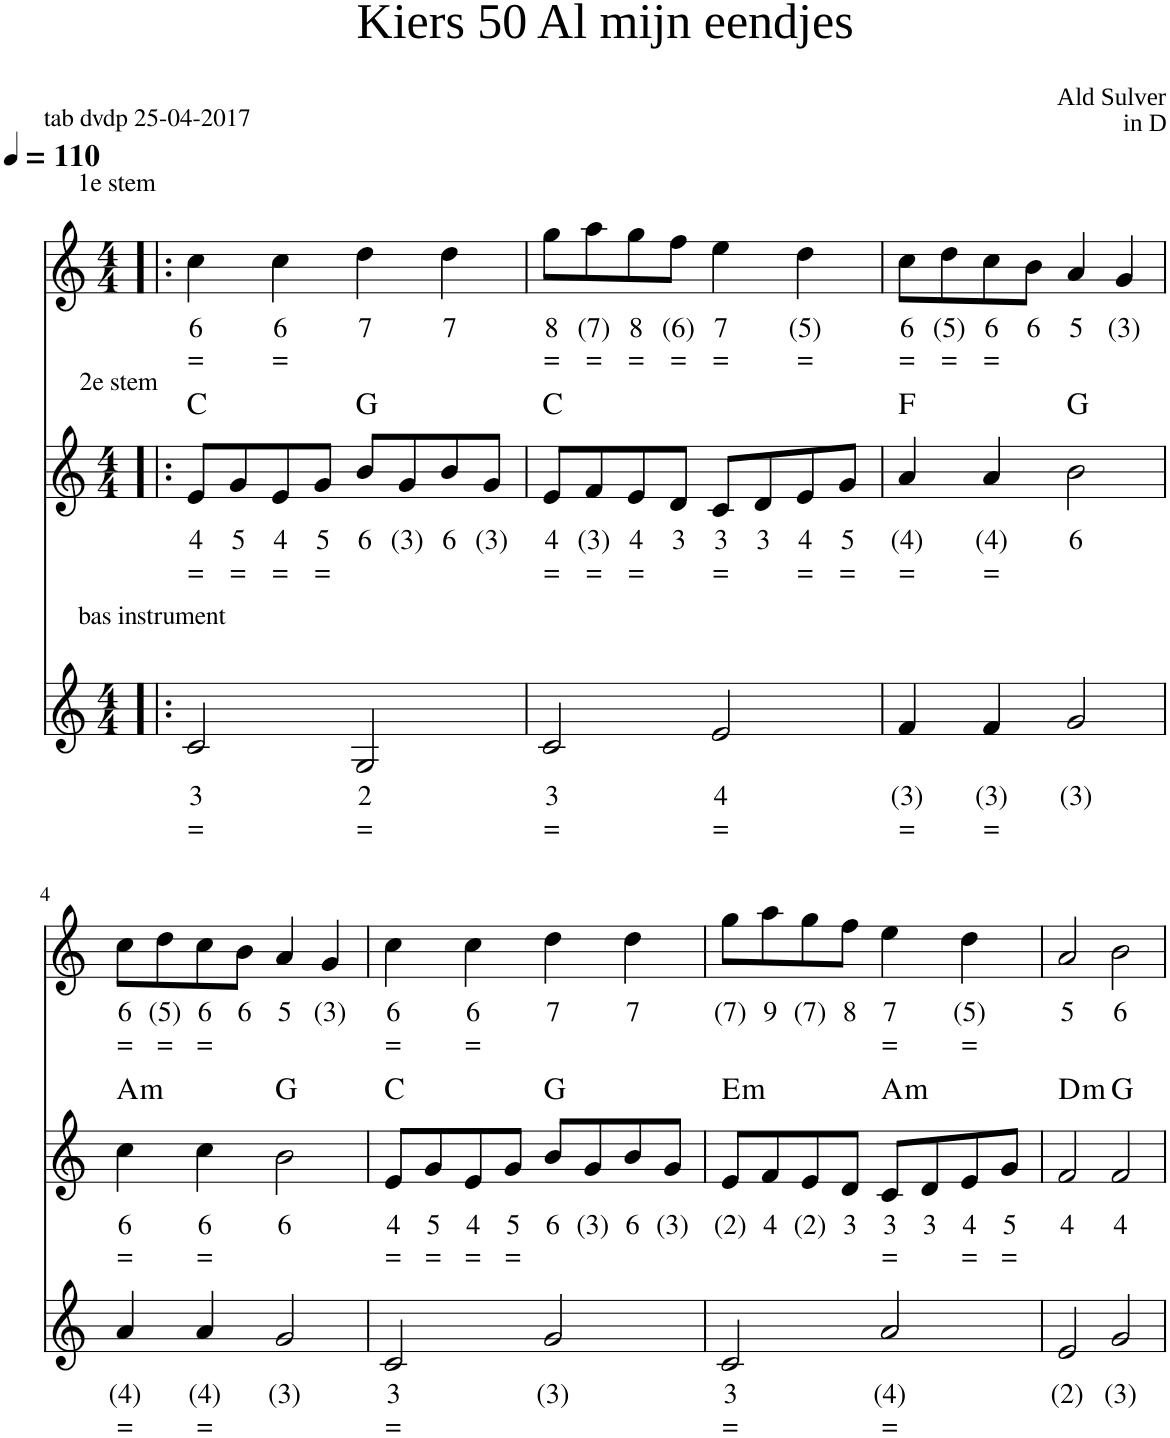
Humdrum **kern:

**kern	**text	**text	**kern	**text	**text	**harte	**kern	**text	**text
*part3	*part3	*part3	*part2	*part2	*part2	*part2	*part1	*part1	*part1
*staff3	*staff3	*staff3	*staff2	*staff2	*staff2	*	*staff1	*staff1	*staff1
*I"Accordion	*	*	*I"Voice	*	*	*	*I"Accordion	*	*
*I'Acc	*	*	*	*	*	*	*I'Acc	*	*
*clefG2	*	*	*clefG2	*	*	*	*clefG2	*	*
*k[]	*	*	*k[]	*	*	*	*k[]	*	*
*M4/4	*	*	*M4/4	*	*	*	*M4/4	*	*
*MM110	*	*	*MM110	*	*	*	*MM110	*	*
=1!|:	=1!|:	=1!|:	=1!|:	=1!|:	=1!|:	=1!|:	=1!|:	=1!|:	=1!|:
!	!	!	!	!	!	!	!LO:TX:a:t=1e stem	!	!
!	!	!	!LO:TX:a:t=2e stem	!	!	!	!	!	!
!LO:TX:a:t=bas instrument	!	!	!	!	!	!	!	!	!
!	!LO:LY:b	!LO:LY:b	!	!LO:LY:b	!LO:LY:b	!	!	!LO:LY:b	!LO:LY:b
2c/	3	=	8e/L	4	=	C:maj	4cc\	6	=
!	!	!	!	!LO:LY:b	!LO:LY:b	!	!	!	!
.	.	.	8g/	5	=	.	.	.	.
!	!	!	!	!LO:LY:b	!LO:LY:b	!	!	!LO:LY:b	!LO:LY:b
.	.	.	8e/	4	=	.	4cc\	6	=
!	!	!	!	!LO:LY:b	!LO:LY:b	!	!	!	!
.	.	.	8g/J	5	=	.	.	.	.
!	!LO:LY:b	!LO:LY:b	!	!LO:LY:b	!	!	!	!LO:LY:b	!
2G/	2	=	8b/L	6	.	G:maj	4dd\	7	.
!	!	!	!	!LO:LY:b	!	!	!	!	!
.	.	.	8g/	(3)	.	.	.	.	.
!	!	!	!	!LO:LY:b	!	!	!	!LO:LY:b	!
.	.	.	8b/	6	.	.	4dd\	7	.
!	!	!	!	!LO:LY:b	!	!	!	!	!
.	.	.	8g/J	(3)	.	.	.	.	.
=2	=2	=2	=2	=2	=2	=2	=2	=2	=2
!	!LO:LY:b	!LO:LY:b	!	!LO:LY:b	!LO:LY:b	!	!	!LO:LY:b	!LO:LY:b
2c/	3	=	8e/L	4	=	C:maj	8gg\L	8	=
!	!	!	!	!LO:LY:b	!LO:LY:b	!	!	!LO:LY:b	!LO:LY:b
.	.	.	8f/	(3)	=	.	8aa\	(7)	=
!	!	!	!	!LO:LY:b	!LO:LY:b	!	!	!LO:LY:b	!LO:LY:b
.	.	.	8e/	4	=	.	8gg\	8	=
!	!	!	!	!LO:LY:b	!	!	!	!LO:LY:b	!LO:LY:b
.	.	.	8d/J	3	.	.	8ff\J	(6)	=
!	!LO:LY:b	!LO:LY:b	!	!LO:LY:b	!LO:LY:b	!	!	!LO:LY:b	!LO:LY:b
2e/	4	=	8c/L	3	=	.	4ee\	7	=
!	!	!	!	!LO:LY:b	!	!	!	!	!
.	.	.	8d/	3	.	.	.	.	.
!	!	!	!	!LO:LY:b	!LO:LY:b	!	!	!LO:LY:b	!LO:LY:b
.	.	.	8e/	4	=	.	4dd\	(5)	=
!	!	!	!	!LO:LY:b	!LO:LY:b	!	!	!	!
.	.	.	8g/J	5	=	.	.	.	.
=3	=3	=3	=3	=3	=3	=3	=3	=3	=3
!	!LO:LY:b	!LO:LY:b	!	!LO:LY:b	!LO:LY:b	!	!	!LO:LY:b	!LO:LY:b
4f/	(3)	=	4a/	(4)	=	F:maj	8cc\L	6	=
!	!	!	!	!	!	!	!	!LO:LY:b	!LO:LY:b
.	.	.	.	.	.	.	8dd\	(5)	=
!	!LO:LY:b	!LO:LY:b	!	!LO:LY:b	!LO:LY:b	!	!	!LO:LY:b	!LO:LY:b
4f/	(3)	=	4a/	(4)	=	.	8cc\	6	=
!	!	!	!	!	!	!	!	!LO:LY:b	!
.	.	.	.	.	.	.	8b\J	6	.
!	!LO:LY:b	!	!	!LO:LY:b	!	!	!	!LO:LY:b	!
2g/	(3)	.	2b\	6	.	G:maj	4a/	5	.
!	!	!	!	!	!	!	!	!LO:LY:b	!
.	.	.	.	.	.	.	4g/	(3)	.
!!LO:LB:g=z
=4	=4	=4	=4	=4	=4	=4	=4	=4	=4
!	!LO:LY:b	!LO:LY:b	!	!LO:LY:b	!LO:LY:b	!LO:H:kt=m	!	!LO:LY:b	!LO:LY:b
4a/	(4)	=	4cc\	6	=	A:min	8cc\L	6	=
!	!	!	!	!	!	!	!	!LO:LY:b	!LO:LY:b
.	.	.	.	.	.	.	8dd\	(5)	=
!	!LO:LY:b	!LO:LY:b	!	!LO:LY:b	!LO:LY:b	!	!	!LO:LY:b	!LO:LY:b
4a/	(4)	=	4cc\	6	=	.	8cc\	6	=
!	!	!	!	!	!	!	!	!LO:LY:b	!
.	.	.	.	.	.	.	8b\J	6	.
!	!LO:LY:b	!	!	!LO:LY:b	!	!	!	!LO:LY:b	!
2g/	(3)	.	2b\	6	.	G:maj	4a/	5	.
!	!	!	!	!	!	!	!	!LO:LY:b	!
.	.	.	.	.	.	.	4g/	(3)	.
=5	=5	=5	=5	=5	=5	=5	=5	=5	=5
!	!LO:LY:b	!LO:LY:b	!	!LO:LY:b	!LO:LY:b	!	!	!LO:LY:b	!LO:LY:b
2c/	3	=	8e/L	4	=	C:maj	4cc\	6	=
!	!	!	!	!LO:LY:b	!LO:LY:b	!	!	!	!
.	.	.	8g/	5	=	.	.	.	.
!	!	!	!	!LO:LY:b	!LO:LY:b	!	!	!LO:LY:b	!LO:LY:b
.	.	.	8e/	4	=	.	4cc\	6	=
!	!	!	!	!LO:LY:b	!LO:LY:b	!	!	!	!
.	.	.	8g/J	5	=	.	.	.	.
!	!LO:LY:b	!	!	!LO:LY:b	!	!	!	!LO:LY:b	!
2g/	(3)	.	8b/L	6	.	G:maj	4dd\	7	.
!	!	!	!	!LO:LY:b	!	!	!	!	!
.	.	.	8g/	(3)	.	.	.	.	.
!	!	!	!	!LO:LY:b	!	!	!	!LO:LY:b	!
.	.	.	8b/	6	.	.	4dd\	7	.
!	!	!	!	!LO:LY:b	!	!	!	!	!
.	.	.	8g/J	(3)	.	.	.	.	.
=6	=6	=6	=6	=6	=6	=6	=6	=6	=6
!	!LO:LY:b	!LO:LY:b	!	!LO:LY:b	!	!LO:H:kt=m	!	!LO:LY:b	!
2c/	3	=	8e/L	(2)	.	E:min	8gg\L	(7)	.
!	!	!	!	!LO:LY:b	!	!	!	!LO:LY:b	!
.	.	.	8f/	4	.	.	8aa\	9	.
!	!	!	!	!LO:LY:b	!	!	!	!LO:LY:b	!
.	.	.	8e/	(2)	.	.	8gg\	(7)	.
!	!	!	!	!LO:LY:b	!	!	!	!LO:LY:b	!
.	.	.	8d/J	3	.	.	8ff\J	8	.
!	!LO:LY:b	!LO:LY:b	!	!LO:LY:b	!LO:LY:b	!LO:H:kt=m	!	!LO:LY:b	!LO:LY:b
2a/	(4)	=	8c/L	3	=	A:min	4ee\	7	=
!	!	!	!	!LO:LY:b	!	!	!	!	!
.	.	.	8d/	3	.	.	.	.	.
!	!	!	!	!LO:LY:b	!LO:LY:b	!	!	!LO:LY:b	!LO:LY:b
.	.	.	8e/	4	=	.	4dd\	(5)	=
!	!	!	!	!LO:LY:b	!LO:LY:b	!	!	!	!
.	.	.	8g/J	5	=	.	.	.	.
=7	=7	=7	=7	=7	=7	=7	=7	=7	=7
!	!LO:LY:b	!	!	!LO:LY:b	!	!LO:H:kt=m	!	!LO:LY:b	!
2e/	(2)	.	2f/	4	.	D:min	2a/	5	.
!	!LO:LY:b	!	!	!LO:LY:b	!	!	!	!LO:LY:b	!
2g/	(3)	.	2f/	4	.	G:maj	2b\	6	.
=	=	=	=	=	=	=	=	=	=
*-	*-	*-	*-	*-	*-	*-	*-	*-	*-
